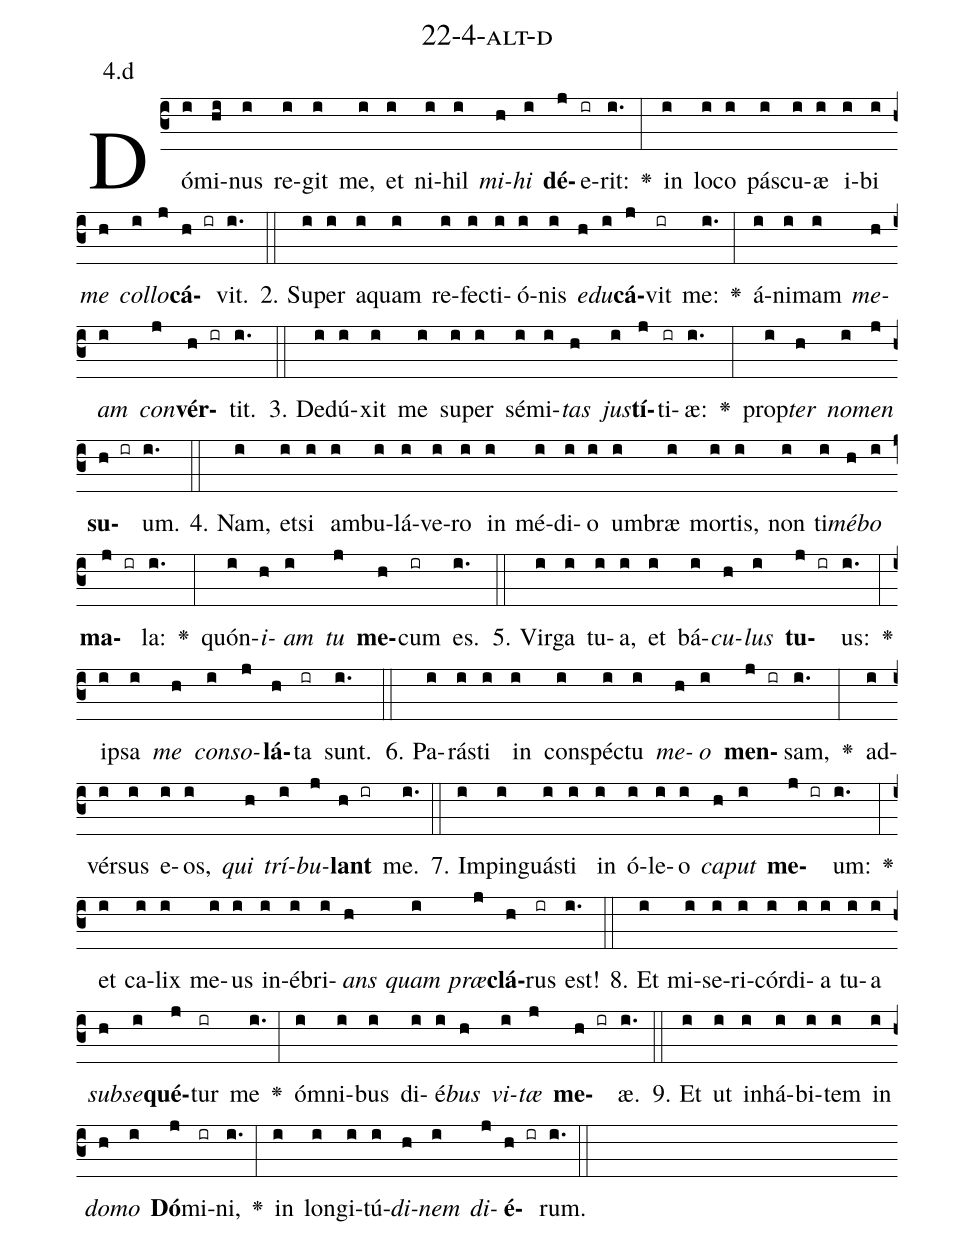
name: 22-4-alt-d;
annotation: 4.d;
%%
(c3)Dó(i)mi(hi)nus(i) re(i)git(i) me,(i) et(i) ni(i)hil(i) <i>mi</i>(h)<i>hi</i>(i) <b>dé</b>(j)e(ir)rit:(i.) <v>\greheightstar</v>(:) in(i) lo(i)co(i) pás(i)cu(i)æ(i) i(i)bi(i) <i>me</i>(h) <i>col</i>(i)<i>lo</i>(j)<b>cá</b>(h ir)vit.(i.) (::)
2. Su(i)per(i) a(i)quam(i) re(i)fec(i)ti(i)ó(i)nis(i) <i>e</i>(h)<i>du</i>(i)<b>cá</b>(j)vit(ir) me:(i.) <v>\greheightstar</v>(:) á(i)ni(i)mam(i) <i>me</i>(h)<i>am</i>(i) <i>con</i>(j)<b>vér</b>(h ir)tit.(i.) (::)
3. De(i)dú(i)xit(i) me(i) su(i)per(i) sé(i)mi(i)<i>tas</i>(h) <i>jus</i>(i)<b>tí</b>(j)ti(ir)æ:(i.) <v>\greheightstar</v>(:) prop(i)<i>ter</i>(h) <i>no</i>(i)<i>men</i>(j) <b>su</b>(h ir)um.(i.) (::)
4. Nam,(i) et(i)si(i) am(i)bu(i)lá(i)ve(i)ro(i) in(i) mé(i)di(i)o(i) um(i)bræ(i) mor(i)tis,(i) non(i) ti(i)<i>mé</i>(h)<i>bo</i>(i) <b>ma</b>(j ir)la:(i.) <v>\greheightstar</v>(:) quón(i)<i>i</i>(h)<i>am</i>(i) <i>tu</i>(j) <b>me</b>(h)cum(ir) es.(i.) (::)
5. Vir(i)ga(i) tu(i)a,(i) et(i) bá(i)<i>cu</i>(h)<i>lus</i>(i) <b>tu</b>(j ir)us:(i.) <v>\greheightstar</v>(:) ip(i)sa(i) <i>me</i>(h) <i>con</i>(i)<i>so</i>(j)<b>lá</b>(h)ta(ir) sunt.(i.) (::)
6. Pa(i)rás(i)ti(i) in(i) con(i)spéc(i)tu(i) <i>me</i>(h)<i>o</i>(i) <b>men</b>(j ir)sam,(i.) <v>\greheightstar</v>(:) ad(i)vér(i)sus(i) e(i)os,(i) <i>qui</i>(h) <i>trí</i>(i)<i>bu</i>(j)<b>lant</b>(h ir) me.(i.) (::)
7. Im(i)pin(i)guás(i)ti(i) in(i) ó(i)le(i)o(i) <i>ca</i>(h)<i>put</i>(i) <b>me</b>(j ir)um:(i.) <v>\greheightstar</v>(:) et(i) ca(i)lix(i) me(i)us(i) in(i)é(i)bri(i)<i>ans</i>(h) <i>quam</i>(i) <i>præ</i>(j)<b>clá</b>(h)rus(ir) est!(i.) (::)
8. Et(i) mi(i)se(i)ri(i)cór(i)di(i)a(i) tu(i)a(i) <i>sub</i>(h)<i>se</i>(i)<b>qué</b>(j)tur(ir) me(i.) <v>\greheightstar</v>(:) óm(i)ni(i)bus(i) di(i)é(i)<i>bus</i>(h) <i>vi</i>(i)<i>tæ</i>(j) <b>me</b>(h ir)æ.(i.) (::)
9. Et(i) ut(i) in(i)há(i)bi(i)tem(i) in(i) <i>do</i>(h)<i>mo</i>(i) <b>Dó</b>(j)mi(ir)ni,(i.) <v>\greheightstar</v>(:) in(i) lon(i)gi(i)tú(i)<i>di</i>(h)<i>nem</i>(i) <i>di</i>(j)<b>é</b>(h ir)rum.(i.) (::)
